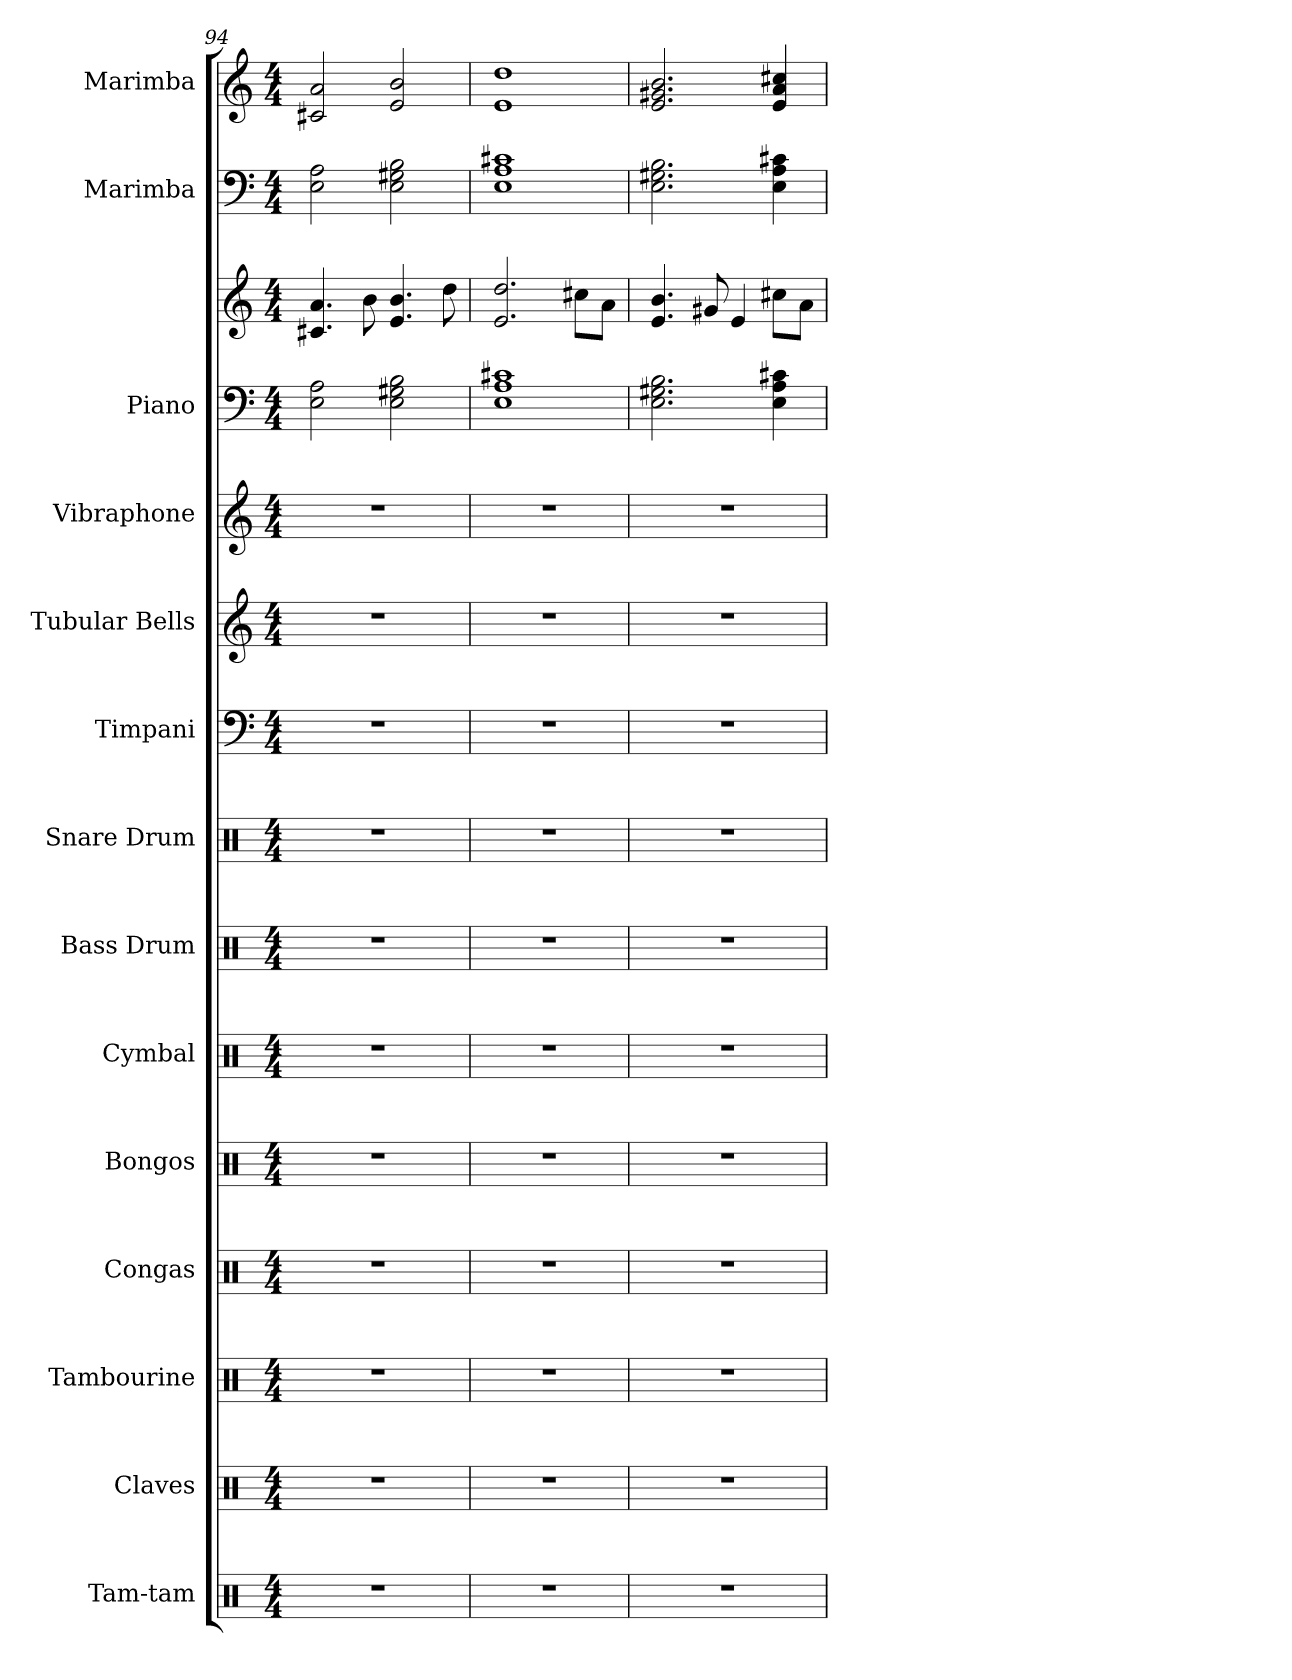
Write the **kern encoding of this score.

**kern	**kern	**kern	**kern	**kern	**kern	**kern	**kern	**kern	**kern	**kern	**kern	**kern	**kern	**kern
*part14	*part13	*part12	*part11	*part10	*part9	*part8	*part7	*part6	*part5	*part4	*part3	*part3	*part2	*part1
*staff15	*staff14	*staff13	*staff12	*staff11	*staff10	*staff9	*staff8	*staff7	*staff6	*staff5	*staff4	*staff3	*staff2	*staff1
*I"Tam-tam	*I"Claves	*I"Tambourine	*I"Congas	*I"Bongos	*I"Cymbal	*I"Bass Drum	*I"Snare Drum	*I"Timpani	*I"Tubular Bells	*I"Vibraphone	*I"Piano	*	*I"Marimba	*I"Marimba
*I'Tam-tam	*I'Clv.	*I'Tamb.	*I'Co.	*I'Bo.	*I'Cym.	*I'B. Dr.	*I'Sn. Dr.	*I'Timp.	*I'Tu. Be.	*I'Vib.	*I'Pno.	*	*I'Mrm.	*I'Mrm.
*clefX	*clefX	*clefX	*clefX	*clefX	*clefX	*clefX	*clefX	*clefF4	*clefG2	*clefG2	*clefF4	*clefG2	*clefF4	*clefG2
*k[]	*k[]	*k[]	*k[]	*k[]	*k[]	*k[]	*k[]	*k[]	*k[]	*k[]	*k[]	*k[]	*k[]	*k[]
*M4/4	*M4/4	*M4/4	*M4/4	*M4/4	*M4/4	*M4/4	*M4/4	*M4/4	*M4/4	*M4/4	*M4/4	*M4/4	*M4/4	*M4/4
=94	=94	=94	=94	=94	=94	=94	=94	=94	=94	=94	=94	=94	=94	=94
1r	1r	1r	1r	1r	1r	1r	1r	1r	1r	1r	2E\ 2A\	4.c#X/ 4.a/	2E\ 2A\	2c#X/ 2a/
.	.	.	.	.	.	.	.	.	.	.	.	8b\	.	.
.	.	.	.	.	.	.	.	.	.	.	2E\ 2G#X\ 2B\	4.e/ 4.b/	2E\ 2G#X\ 2B\	2e/ 2b/
.	.	.	.	.	.	.	.	.	.	.	.	8dd\	.	.
=95	=95	=95	=95	=95	=95	=95	=95	=95	=95	=95	=95	=95	=95	=95
1r	1r	1r	1r	1r	1r	1r	1r	1r	1r	1r	1E 1A 1c#X	2.e/ 2.dd/	1E 1A 1c#X	1e 1dd
.	.	.	.	.	.	.	.	.	.	.	.	8cc#X\L	.	.
.	.	.	.	.	.	.	.	.	.	.	.	8a\J	.	.
!!LO:PB:g=z
=96	=96	=96	=96	=96	=96	=96	=96	=96	=96	=96	=96	=96	=96	=96
1r	1r	1r	1r	1r	1r	1r	1r	1r	1r	1r	2.E\ 2.G#X\ 2.B\	4.e/ 4.b/	2.E\ 2.G#X\ 2.B\	2.e/ 2.g#X/ 2.b/
.	.	.	.	.	.	.	.	.	.	.	.	8g#X/	.	.
.	.	.	.	.	.	.	.	.	.	.	.	4e/	.	.
.	.	.	.	.	.	.	.	.	.	.	4E\ 4A\ 4c#X\	8cc#X\L	4E\ 4A\ 4c#X\	4e/ 4a/ 4cc#X/
.	.	.	.	.	.	.	.	.	.	.	.	8a\J	.	.
=	=	=	=	=	=	=	=	=	=	=	=	=	=	=
*-	*-	*-	*-	*-	*-	*-	*-	*-	*-	*-	*-	*-	*-	*-
